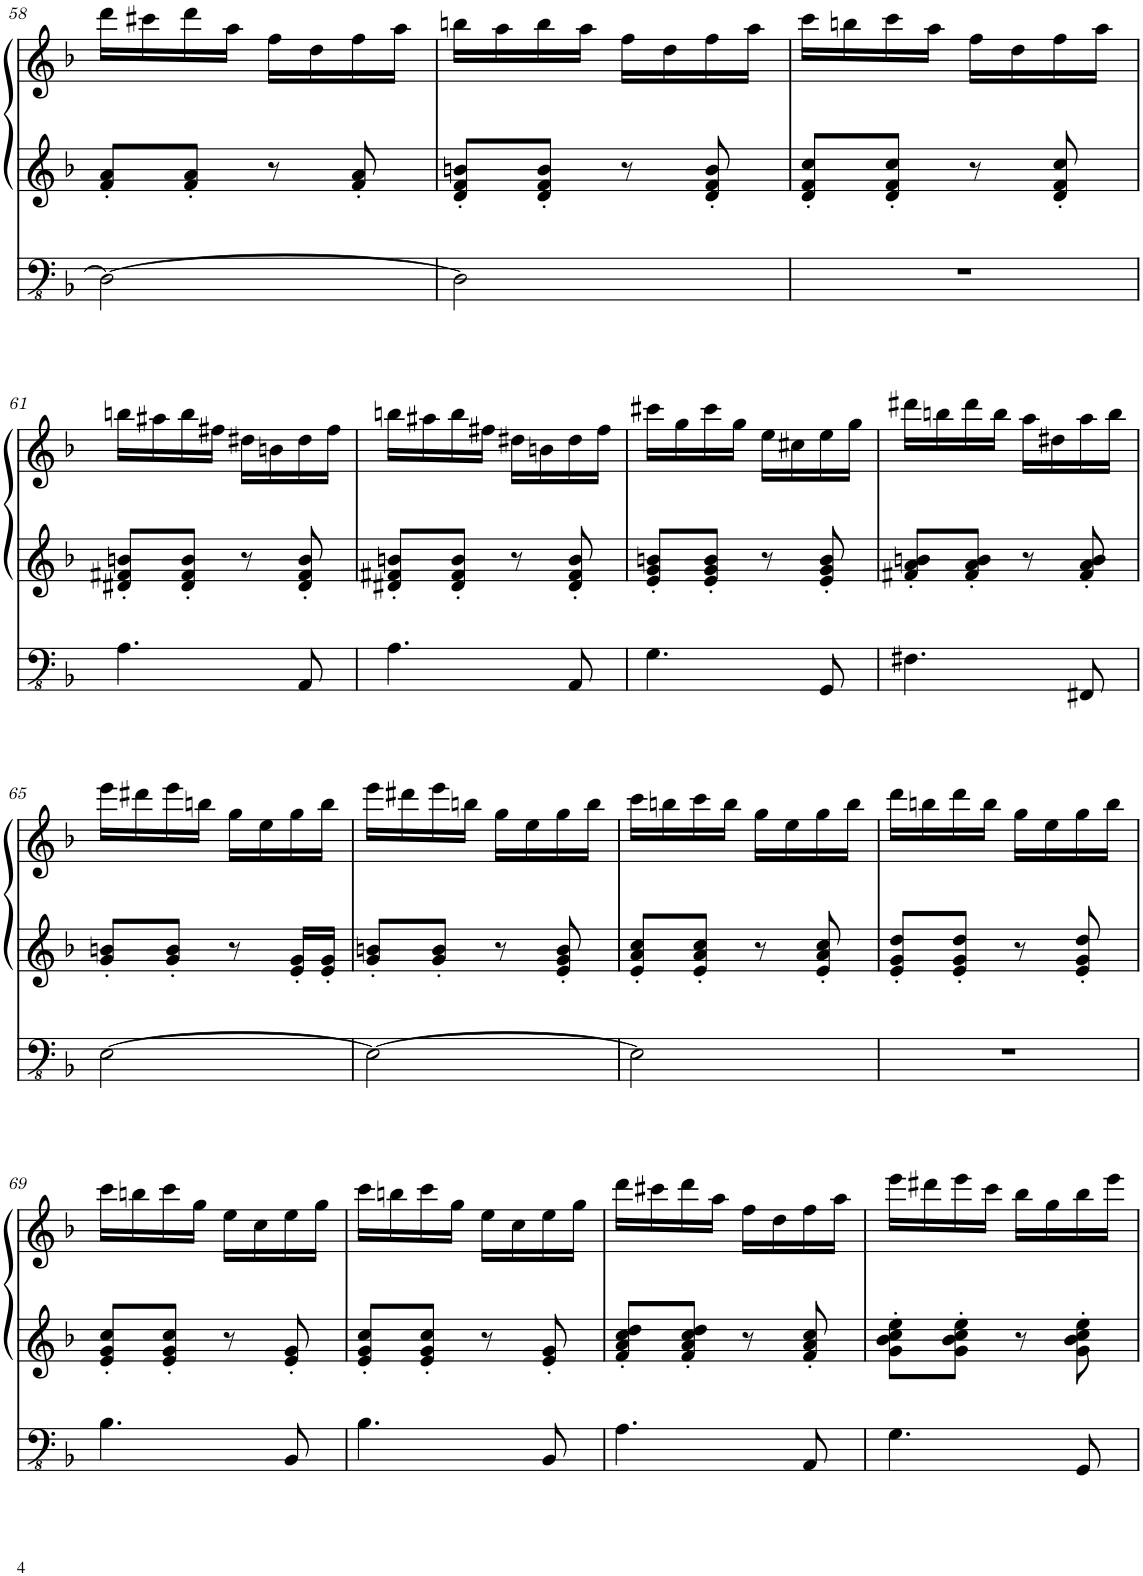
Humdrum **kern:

**kern	**kern	**kern
*part1	*part1	*part1
*staff3	*staff2	*staff1
*I"Pipe Organ	*	*
*I'Org.	*	*
!!LO:PB:g=z
*clefFv4	*clefG2	*clefG2
*k[b-]	*k[b-]	*k[b-]
*M2/4	*M2/4	*M2/4
=58	=58	=58
2DD\_	8f/' 8a/'L	16ddd\LL
.	.	16ccc#X\
.	8f/' 8a/'J	16ddd\
.	.	16aa\JJ
.	8r	16ff\LL
.	.	16dd\
.	8f/' 8a/'	16ff\
.	.	16aa\JJ
=59	=59	=59
2DD\]	8d/' 8f/' 8bn/'L	16bbn\LL
.	.	16aa\
.	8d/' 8f/' 8b/'J	16bb\
.	.	16aa\JJ
.	8r	16ff\LL
.	.	16dd\
.	8d/' 8f/' 8b/'	16ff\
.	.	16aa\JJ
=60	=60	=60
2r	8d/' 8f/' 8cc/'L	16ccc\LL
.	.	16bbn\
.	8d/' 8f/' 8cc/'J	16ccc\
.	.	16aa\JJ
.	8r	16ff\LL
.	.	16dd\
.	8d/' 8f/' 8cc/'	16ff\
.	.	16aa\JJ
!!LO:LB:g=z
=61	=61	=61
4.AA\	8d#X/' 8f#X/' 8bn/'L	16bbn\LL
.	.	16aa#X\
.	8d#/' 8f#/' 8b/'J	16bb\
.	.	16ff#X\JJ
.	8r	16dd#X\LL
.	.	16bn\
8AAA/	8d#/' 8f#/' 8b/'	16dd#\
.	.	16ff#\JJ
=62	=62	=62
4.AA\	8d#X/' 8f#X/' 8bn/'L	16bbn\LL
.	.	16aa#X\
.	8d#/' 8f#/' 8b/'J	16bb\
.	.	16ff#X\JJ
.	8r	16dd#X\LL
.	.	16bn\
8AAA/	8d#/' 8f#/' 8b/'	16dd#\
.	.	16ff#\JJ
=63	=63	=63
4.GG\	8e/' 8g/' 8bn/'L	16ccc#X\LL
.	.	16gg\
.	8e/' 8g/' 8b/'J	16ccc#\
.	.	16gg\JJ
.	8r	16ee\LL
.	.	16cc#X\
8GGG/	8e/' 8g/' 8b/'	16ee\
.	.	16gg\JJ
=64	=64	=64
4.FF#X\	8f#X/' 8a/' 8bn/'L	16ddd#X\LL
.	.	16bbn\
.	8f#/' 8a/' 8b/'J	16ddd#\
.	.	16bb\JJ
.	8r	16aa\LL
.	.	16dd#X\
8FFF#X/	8f#/' 8a/' 8b/'	16aa\
.	.	16bb\JJ
!!LO:LB:g=z
=65	=65	=65
[2EE\	8g/' 8bn/'L	16eee\LL
.	.	16ddd#X\
.	8g/' 8b/'J	16eee\
.	.	16bbn\JJ
.	8r	16gg\LL
.	.	16ee\
.	16e/' 16g/'LL	16gg\
.	16e/' 16g/'JJ	16bb\JJ
=66	=66	=66
2EE\_	8g/' 8bn/'L	16eee\LL
.	.	16ddd#X\
.	8g/' 8b/'J	16eee\
.	.	16bbn\JJ
.	8r	16gg\LL
.	.	16ee\
.	8e/' 8g/' 8b/'	16gg\
.	.	16bb\JJ
=67	=67	=67
2EE\]	8e/' 8a/' 8cc/'L	16ccc\LL
.	.	16bbn\
.	8e/' 8a/' 8cc/'J	16ccc\
.	.	16bb\JJ
.	8r	16gg\LL
.	.	16ee\
.	8e/' 8a/' 8cc/'	16gg\
.	.	16bb\JJ
=68	=68	=68
2r	8e/' 8g/' 8dd/'L	16ddd\LL
.	.	16bbn\
.	8e/' 8g/' 8dd/'J	16ddd\
.	.	16bb\JJ
.	8r	16gg\LL
.	.	16ee\
.	8e/' 8g/' 8dd/'	16gg\
.	.	16bb\JJ
!!LO:LB:g=z
=69	=69	=69
4.BB-\	8e/' 8g/' 8cc/'L	16ccc\LL
.	.	16bbn\
.	8e/' 8g/' 8cc/'J	16ccc\
.	.	16gg\JJ
.	8r	16ee\LL
.	.	16cc\
8BBB-/	8e/' 8g/'	16ee\
.	.	16gg\JJ
=70	=70	=70
4.BB-\	8e/' 8g/' 8cc/'L	16ccc\LL
.	.	16bbn\
.	8e/' 8g/' 8cc/'J	16ccc\
.	.	16gg\JJ
.	8r	16ee\LL
.	.	16cc\
8BBB-/	8e/' 8g/'	16ee\
.	.	16gg\JJ
=71	=71	=71
4.AA\	8f/' 8a/' 8cc/' 8dd/'L	16ddd\LL
.	.	16ccc#X\
.	8f/' 8a/' 8cc/' 8dd/'J	16ddd\
.	.	16aa\JJ
.	8r	16ff\LL
.	.	16dd\
8AAA/	8f/' 8a/' 8cc/'	16ff\
.	.	16aa\JJ
=72	=72	=72
4.GG\	8g\' 8b-\' 8cc\' 8ee\'L	16eee\LL
.	.	16ddd#X\
.	8g\' 8b-\' 8cc\' 8ee\'J	16eee\
.	.	16ccc\JJ
.	8r	16bb-\LL
.	.	16gg\
8GGG/	8g\' 8b-\' 8cc\' 8ee\'	16bb-\
.	.	16eee\JJ
=	=	=
*-	*-	*-
